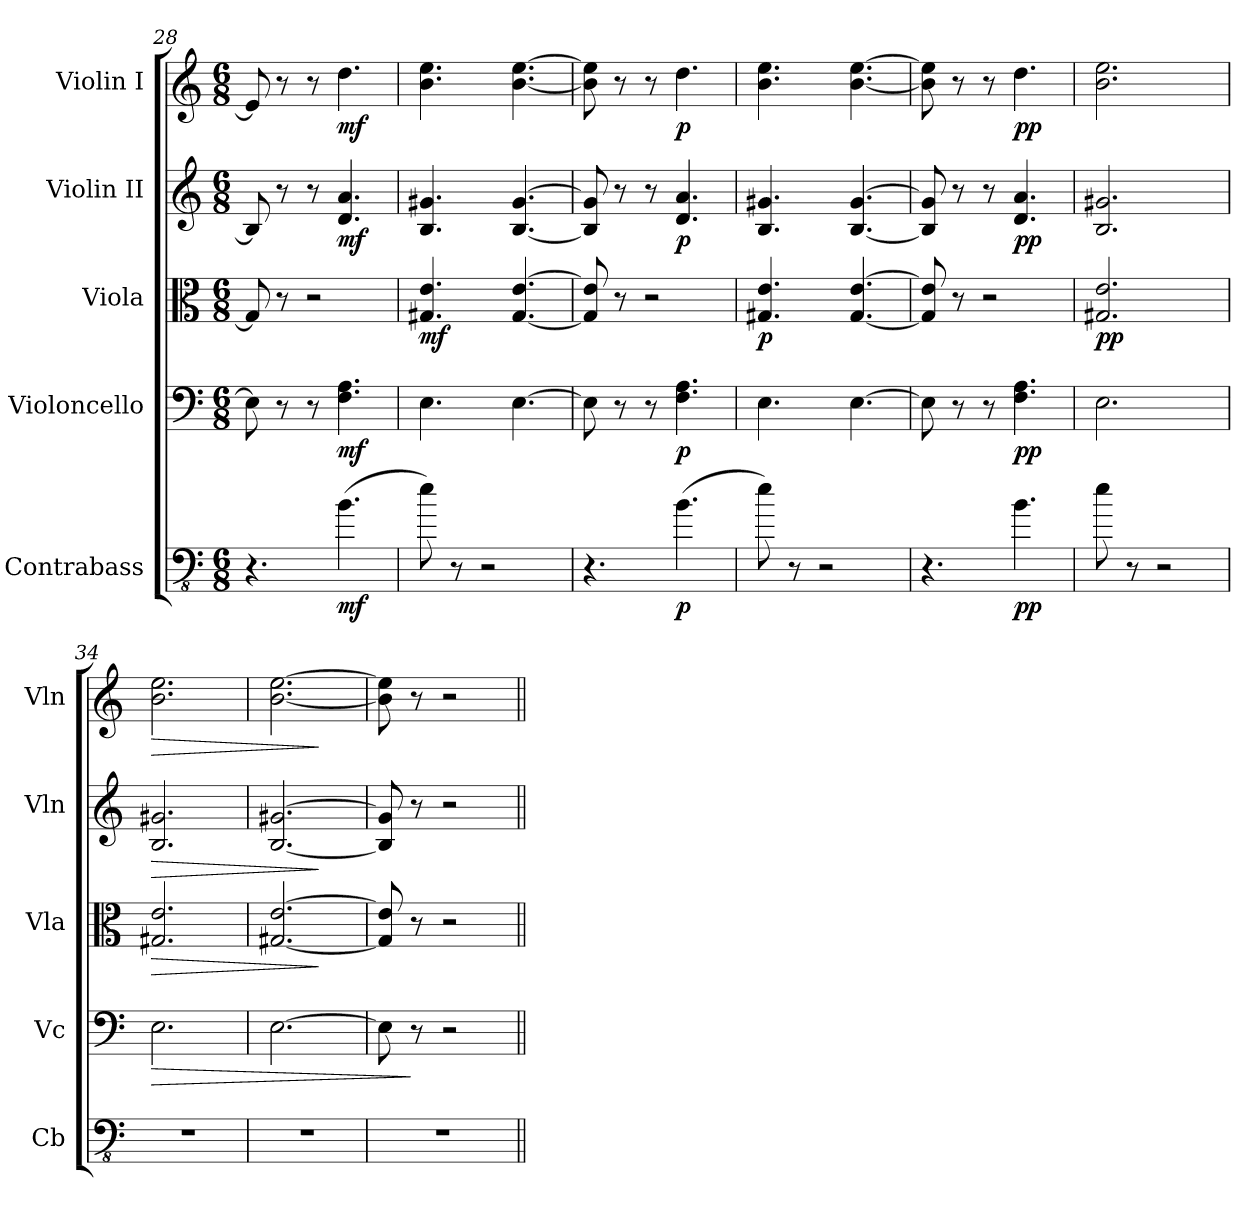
**kern	**dynam	**kern	**dynam	**kern	**dynam	**kern	**dynam	**kern	**dynam
*part5	*part5	*part4	*part4	*part3	*part3	*part2	*part2	*part1	*part1
*staff5	*staff5	*staff4	*staff4	*staff3	*staff3	*staff2	*staff2	*staff1	*staff1
*I"Contrabass	*	*I"Violoncello	*	*I"Viola	*	*I"Violin II	*	*I"Violin I	*
*I'Cb	*	*I'Vc	*	*I'Vla	*	*I'Vln	*	*I'Vln	*
*clefFv4	*	*clefF4	*	*clefC3	*	*clefG2	*	*clefG2	*
*ITrd7c12	*	*	*	*	*	*	*	*	*
*k[]	*	*k[]	*	*k[]	*	*k[]	*	*k[]	*
*M6/8	*	*M6/8	*	*M6/8	*	*M6/8	*	*M6/8	*
=28	=28	=28	=28	=28	=28	=28	=28	=28	=28
4.r	.	8E\]	.	8G#/]	.	8B/]	.	8e/]	.
.	.	8r	.	8r	.	8r	.	8r	.
.	.	8r	.	2r	.	8r	.	8r	.
!	!LO:DY:b	!	!LO:DY:b	!	!	!	!LO:DY:b	!	!LO:DY:b
(4.BB\	mf	4.F\ 4.A\	mf	.	.	4.d/ 4.a/	mf	4.dd\	mf
=29	=29	=29	=29	=29	=29	=29	=29	=29	=29
!	!	!	!	!	!LO:DY:b	!	!	!	!
8E\)	.	4.E\	.	4.G#X/ 4.e/	mf	4.B/ 4.g#X/	.	4.b\ 4.ee\	.
8r	.	.	.	.	.	.	.	.	.
2r	.	.	.	.	.	.	.	.	.
.	.	[4.E\	.	[4.G#/ [4.e/	.	[4.B/ [4.g#/	.	[4.b\ [4.ee\	.
=30	=30	=30	=30	=30	=30	=30	=30	=30	=30
4.r	.	8E\]	.	8G#/] 8e/]	.	8B/] 8g#/]	.	8b\] 8ee\]	.
.	.	8r	.	8r	.	8r	.	8r	.
.	.	8r	.	2r	.	8r	.	8r	.
!	!LO:DY:b	!	!LO:DY:b	!	!	!	!LO:DY:b	!	!LO:DY:b
(4.BB\	p	4.F\ 4.A\	p	.	.	4.d/ 4.a/	p	4.dd\	p
=31	=31	=31	=31	=31	=31	=31	=31	=31	=31
!	!	!	!	!	!LO:DY:b	!	!	!	!
8E\)	.	4.E\	.	4.G#X/ 4.e/	p	4.B/ 4.g#X/	.	4.b\ 4.ee\	.
8r	.	.	.	.	.	.	.	.	.
2r	.	.	.	.	.	.	.	.	.
.	.	[4.E\	.	[4.G#/ [4.e/	.	[4.B/ [4.g#/	.	[4.b\ [4.ee\	.
=32	=32	=32	=32	=32	=32	=32	=32	=32	=32
4.r	.	8E\]	.	8G#/] 8e/]	.	8B/] 8g#/]	.	8b\] 8ee\]	.
.	.	8r	.	8r	.	8r	.	8r	.
.	.	8r	.	2r	.	8r	.	8r	.
!	!LO:DY:b	!	!LO:DY:b	!	!	!	!LO:DY:b	!	!LO:DY:b
4.BB\	pp	4.F\ 4.A\	pp	.	.	4.d/ 4.a/	pp	4.dd\	pp
=33	=33	=33	=33	=33	=33	=33	=33	=33	=33
!	!	!	!	!	!LO:DY:b	!	!	!	!
8E\	.	2.E\	.	2.G#X/ 2.e/	pp	2.B/ 2.g#X/	.	2.b\ 2.ee\	.
8r	.	.	.	.	.	.	.	.	.
2r	.	.	.	.	.	.	.	.	.
!!LO:LB:g=z
=34	=34	=34	=34	=34	=34	=34	=34	=34	=34
!	!	!	!LO:HP:b	!	!LO:HP:b	!	!LO:HP:b	!	!LO:HP:b
2.r	.	2.E\	>	2.G#X/ 2.e/	>	2.B/ 2.g#X/	>	2.b\ 2.ee\	>
=35	=35	=35	=35	=35	=35	=35	=35	=35	=35
2.r	.	[2.E\	.	[2.G#X/ [2.e/	.	[2.B/ [2.g#X/	.	[2.b\ [2.ee\	.
.	.	.	.	.	]	.	]	.	]
=36	=36	=36	=36	=36	=36	=36	=36	=36	=36
2.r	.	8E\]	.	8G#/] 8e/]	.	8B/] 8g#/]	.	8b\] 8ee\]	.
.	.	8r	]	8r	.	8r	.	8r	.
.	.	2r	.	2r	.	2r	.	2r	.
=||	=||	=||	=||	=||	=||	=||	=||	=||	=||
*-	*-	*-	*-	*-	*-	*-	*-	*-	*-
